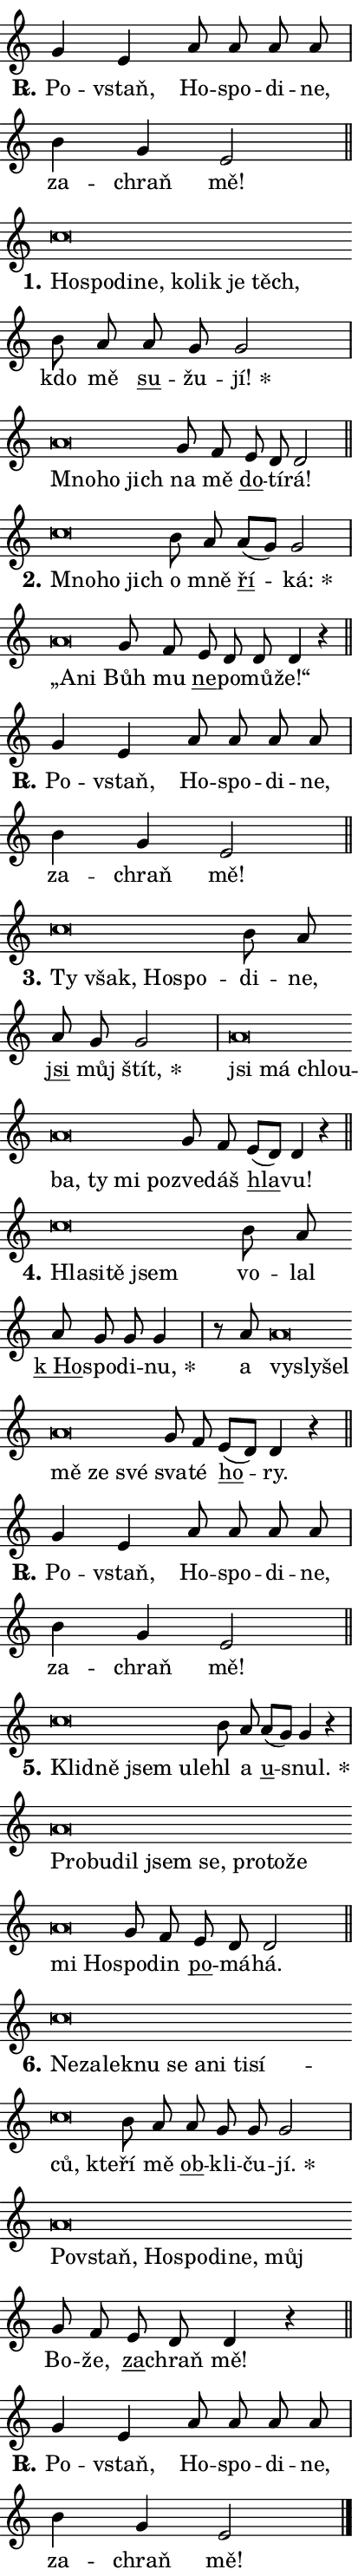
\version "2.24.0"
\header { tagline = "" }
\paper {
  indent = 0\cm
  top-margin = 0\cm
  right-margin = 0.13\cm % to fit lyric hyphens
  bottom-margin = 0\cm
  left-margin = 0\cm
  paper-width = 7\cm
  page-breaking = #ly:one-page-breaking
  system-system-spacing.basic-distance = #11
  score-system-spacing.basic-distance = #11
  ragged-last = ##f
}


%% Author: Thomas Morley
%% https://lists.gnu.org/archive/html/lilypond-user/2020-05/msg00002.html
#(define (line-position grob)
"Returns position of @var[grob} in current system:
   @code{'start}, if at first time-step
   @code{'end}, if at last time-step
   @code{'middle} otherwise
"
  (let* ((col (ly:item-get-column grob))
         (ln (ly:grob-object col 'left-neighbor))
         (rn (ly:grob-object col 'right-neighbor))
         (col-to-check-left (if (ly:grob? ln) ln col))
         (col-to-check-right (if (ly:grob? rn) rn col))
         (break-dir-left
           (and
             (ly:grob-property col-to-check-left 'non-musical #f)
             (ly:item-break-dir col-to-check-left)))
         (break-dir-right
           (and
             (ly:grob-property col-to-check-right 'non-musical #f)
             (ly:item-break-dir col-to-check-right))))
        (cond ((eqv? 1 break-dir-left) 'start)
              ((eqv? -1 break-dir-right) 'end)
              (else 'middle))))

#(define (tranparent-at-line-position vctor)
  (lambda (grob)
  "Relying on @code{line-position} select the relevant enry from @var{vctor}.
Used to determine transparency,"
    (case (line-position grob)
      ((end) (not (vector-ref vctor 0)))
      ((middle) (not (vector-ref vctor 1)))
      ((start) (not (vector-ref vctor 2))))))

noteHeadBreakVisibility =
#(define-music-function (break-visibility)(vector?)
"Makes @code{NoteHead}s transparent relying on @var{break-visibility}"
#{
  \override NoteHead.transparent =
    #(tranparent-at-line-position break-visibility)
#})

#(define delete-ledgers-for-transparent-note-heads
  (lambda (grob)
    "Reads whether a @code{NoteHead} is transparent.
If so this @code{NoteHead} is removed from @code{'note-heads} from
@var{grob}, which is supposed to be @code{LedgerLineSpanner}.
As a result ledgers are not printed for this @code{NoteHead}"
    (let* ((nhds-array (ly:grob-object grob 'note-heads))
           (nhds-list
             (if (ly:grob-array? nhds-array)
                 (ly:grob-array->list nhds-array)
                 '()))
           ;; Relies on the transparent-property being done before
           ;; Staff.LedgerLineSpanner.after-line-breaking is executed.
           ;; This is fragile ...
           (to-keep
             (remove
               (lambda (nhd)
                 (ly:grob-property nhd 'transparent #f))
               nhds-list)))
      ;; TODO find a better method to iterate over grob-arrays, similiar
      ;; to filter/remove etc for lists
      ;; For now rebuilt from scratch
      (set! (ly:grob-object grob 'note-heads)  '())
      (for-each
        (lambda (nhd)
          (ly:pointer-group-interface::add-grob grob 'note-heads nhd))
        to-keep))))

squashNotes = {
  \override NoteHead.X-extent = #'(-0.2 . 0.2)
  \override NoteHead.Y-extent = #'(-0.75 . 0)
  \override NoteHead.stencil =
    #(lambda (grob)
       (let ((pos (ly:grob-property grob 'staff-position)))
         (begin
           (if (< pos -7) (display "ERROR: Lower brevis then expected\n") (display "OK: Expected brevis position\n"))
           (if (<= pos -6) ly:text-interface::print ly:note-head::print))))
}
unSquashNotes = {
  \revert NoteHead.X-extent
  \revert NoteHead.Y-extent
  \revert NoteHead.stencil
}

hideNotes = \noteHeadBreakVisibility #begin-of-line-visible
unHideNotes = \noteHeadBreakVisibility #all-visible

% work-around for resetting accidentals
% https://lilypond.org/doc/v2.23/Documentation/notation/displaying-rhythms#unmetered-music
cadenzaMeasure = {
  \cadenzaOff
  \partial 1024 s1024
  \cadenzaOn
}

#(define-markup-command (accent layout props text) (markup?)
  "Underline accented syllable"
  (interpret-markup layout props
    #{\markup \override #'(offset . 4.3) \underline { #text }#}))

responsum = \markup \concat {
  "R" \hspace #-1.05 \path #0.1 #'((moveto 0 0.07) (lineto 0.9 0.8)) \hspace #0.05 "."
}

spaceSize = #0.6828661417322834 % exact space size for TeX Gyre Schola

\layout {
  \context {
    \Staff
    \remove "Time_signature_engraver"
    \override LedgerLineSpanner.after-line-breaking = #delete-ledgers-for-transparent-note-heads
  }
  \context {
    \Lyrics {
      \override LyricSpace.minimum-distance = \spaceSize
      \override LyricText.font-name = #"TeX Gyre Schola"
      \override LyricText.font-size = 1
      \override StanzaNumber.font-name = #"TeX Gyre Schola Bold"
      \override StanzaNumber.font-size = 1
    }
  }
  \context {
    \Score 
    \override NoteHead.text =
      #(lambda (grob) 
        (let ((pos (ly:grob-property grob 'staff-position)))
          #{\markup {
            \combine
              \halign #-0.55 \raise #(if (= pos -6) 0 0.5) \override #'(thickness . 2) \draw-line #'(3.2 . 0)
              \musicglyph "noteheads.sM1"
          }#}))
  }
}

% magnetic-lyrics.ily
%
%   written by
%     Jean Abou Samra <jean@abou-samra.fr>
%     Werner Lemberg <wl@gnu.org>
%
%   adapted by
%     Jiri Hon <jiri.hon@gmail.com>
%
% Version 2022-Apr-15

% https://www.mail-archive.com/lilypond-user@gnu.org/msg149350.html

#(define (Left_hyphen_pointer_engraver context)
   "Collect syllable-hyphen-syllable occurrences in lyrics and store
them in properties.  This engraver only looks to the left.  For
example, if the lyrics input is @code{foo -- bar}, it does the
following.

@itemize @bullet
@item
Set the @code{text} property of the @code{LyricHyphen} grob between
@q{foo} and @q{bar} to @code{foo}.

@item
Set the @code{left-hyphen} property of the @code{LyricText} grob with
text @q{foo} to the @code{LyricHyphen} grob between @q{foo} and
@q{bar}.
@end itemize

Use this auxiliary engraver in combination with the
@code{lyric-@/text::@/apply-@/magnetic-@/offset!} hook."
   (let ((hyphen #f)
         (text #f))
     (make-engraver
      (acknowledgers
       ((lyric-syllable-interface engraver grob source-engraver)
        (set! text grob)))
      (end-acknowledgers
       ((lyric-hyphen-interface engraver grob source-engraver)
        ;(when (not (grob::has-interface grob 'lyric-space-interface))
          (set! hyphen grob)));)
      ((stop-translation-timestep engraver)
       (when (and text hyphen)
         (ly:grob-set-object! text 'left-hyphen hyphen))
       (set! text #f)
       (set! hyphen #f)))))

#(define (lyric-text::apply-magnetic-offset! grob)
   "If the space between two syllables is less than the value in
property @code{LyricText@/.details@/.squash-threshold}, move the right
syllable to the left so that it gets concatenated with the left
syllable.

Use this function as a hook for
@code{LyricText@/.after-@/line-@/breaking} if the
@code{Left_@/hyphen_@/pointer_@/engraver} is active."
   (let ((hyphen (ly:grob-object grob 'left-hyphen #f)))
     (when hyphen
       (let ((left-text (ly:spanner-bound hyphen LEFT)))
         (when (grob::has-interface left-text 'lyric-syllable-interface)
           (let* ((common (ly:grob-common-refpoint grob left-text X))
                  (this-x-ext (ly:grob-extent grob common X))
                  (left-x-ext
                   (begin
                     ;; Trigger magnetism for left-text.
                     (ly:grob-property left-text 'after-line-breaking)
                     (ly:grob-extent left-text common X)))
                  ;; `delta` is the gap width between two syllables.
                  (delta (- (interval-start this-x-ext)
                            (interval-end left-x-ext)))
                  (details (ly:grob-property grob 'details))
                  (threshold (assoc-get 'squash-threshold details 0.2)))
             (when (< delta threshold)
               (let* (;; We have to manipulate the input text so that
                      ;; ligatures crossing syllable boundaries are not
                      ;; disabled.  For languages based on the Latin
                      ;; script this is essentially a beautification.
                      ;; However, for non-Western scripts it can be a
                      ;; necessity.
                      (lt (ly:grob-property left-text 'text))
                      (rt (ly:grob-property grob 'text))
                      (is-space (grob::has-interface hyphen 'lyric-space-interface))
                      (space (if is-space " " ""))
                      (extra-delta (if is-space spaceSize 0))
                      ;; Append new syllable.
                      (ltrt-space (if (and (string? lt) (string? rt))
                                (string-append lt space rt)
                                (make-concat-markup (list lt space rt))))
                      ;; Right-align `ltrt` to the right side.
                      (ltrt-space-markup (grob-interpret-markup
                               grob
                               (make-translate-markup
                                (cons (interval-length this-x-ext) 0)
                                (make-right-align-markup ltrt-space)))))
                 (begin
                   ;; Don't print `left-text`.
                   (ly:grob-set-property! left-text 'stencil #f)
                   ;; Set text and stencil (which holds all collected
                   ;; syllables so far) and shift it to the left.
                   (ly:grob-set-property! grob 'text ltrt-space)
                   (ly:grob-set-property! grob 'stencil ltrt-space-markup)
                   (ly:grob-translate-axis! grob (- (- delta extra-delta)) X))))))))))


#(define (lyric-hyphen::displace-bounds-first grob)
   ;; Make very sure this callback isn't triggered too early.
   (let ((left (ly:spanner-bound grob LEFT))
         (right (ly:spanner-bound grob RIGHT)))
     (ly:grob-property left 'after-line-breaking)
     (ly:grob-property right 'after-line-breaking)
     (ly:lyric-hyphen::print grob)))

squashThreshold = #0.4

\layout {
  \context {
    \Lyrics
    \consists #Left_hyphen_pointer_engraver
    \override LyricText.after-line-breaking =
      #lyric-text::apply-magnetic-offset!
    \override LyricHyphen.stencil = #lyric-hyphen::displace-bounds-first
    \override LyricText.details.squash-threshold = \squashThreshold
    \override LyricHyphen.minimum-distance = 0
    \override LyricHyphen.minimum-length = \squashThreshold
  }
}

squashText = \override LyricText.details.squash-threshold = 9999
unSquashText = \override LyricText.details.squash-threshold = \squashThreshold

leftText = \override LyricText.self-alignment-X = #LEFT
unLeftText = \revert LyricText.self-alignment-X

starOffset = #(lambda (grob) 
                (let ((x_offset (ly:self-alignment-interface::aligned-on-x-parent grob)))
                  (if (= x_offset 0) 0 (+ x_offset 1.2))))

star = #(define-music-function (syllable)(string?)
"Append star separator at the end of a syllable"
#{
  \once \override LyricText.X-offset = #starOffset
  \lyricmode { \markup {
    #syllable
    \override #'((font-name . "TeX Gyre Schola Bold")) \hspace #0.2 \lower #0.65 \larger "*"
  } }
#})

starAccent = #(define-music-function (syllable)(string?)
"Append star separator at the end of a syllable and make accent"
#{
  \once \override LyricText.X-offset = #starOffset
  \lyricmode { \markup {
    \accent #syllable
    \override #'((font-name . "TeX Gyre Schola Bold")) \hspace #0.2 \lower #0.65 \larger "*"
  } }
#})

breath = #(define-music-function (syllable)(string?)
"Append breathing indicator at the end of a syllable"
#{
  \lyricmode { \markup { #syllable "+" } }
#})

optionalBreath = #(define-music-function (syllable)(string?)
"Append optional breathing indicator at the end of a syllable"
#{
  \lyricmode { \markup { #syllable "(+)" } }
#})


\score {
    <<
        \new Voice = "melody" { \cadenzaOn \key c \major \relative { g'4 e a8 a a a \cadenzaMeasure \bar "|" b4 g e2 \cadenzaMeasure \bar "||" \break } }
        \new Lyrics \lyricsto "melody" { \lyricmode { \set stanza = \responsum
Po -- vstaň, Ho -- spo -- di -- ne, za -- chraň mě! } }
    >>
    \layout {}
}

\score {
    <<
        \new Voice = "melody" { \cadenzaOn \key c \major \relative { \squashNotes c''\breve*1/16 \hideNotes \breve*1/16 \bar "" \breve*1/16 \bar "" \breve*1/16 \bar "" \breve*1/16 \bar "" \breve*1/16 \bar "" \breve*1/16 \breve*1/16 \bar "" \unHideNotes \unSquashNotes b8 a \bar "" a g g2 \cadenzaMeasure \bar "|" \squashNotes a\breve*1/16 \hideNotes \breve*1/16 \breve*1/16 \bar "" \unHideNotes \unSquashNotes g8 f \bar "" e d d2 \cadenzaMeasure \bar "||" \break } }
        \new Lyrics \lyricsto "melody" { \lyricmode { \set stanza = "1."
\leftText Ho -- \squashText spo -- di -- ne, ko -- lik je těch, \unLeftText \unSquashText kdo mě \markup \accent su -- žu -- \star jí! \leftText Mno -- \squashText ho jich \unLeftText \unSquashText na mě \markup \accent do -- tí -- rá! } }
    >>
    \layout {}
}

\score {
    <<
        \new Voice = "melody" { \cadenzaOn \key c \major \relative { \squashNotes c''\breve*1/16 \hideNotes \breve*1/16 \breve*1/16 \bar "" \unHideNotes \unSquashNotes b8 a \bar "" a[( g)] g2 \cadenzaMeasure \bar "|" \squashNotes a\breve*1/16 \hideNotes \breve*1/16 \bar "" \unHideNotes \unSquashNotes g8 f \bar "" e d d d4 r \cadenzaMeasure \bar "||" \break } }
        \new Lyrics \lyricsto "melody" { \lyricmode { \set stanza = "2."
\leftText Mno -- \squashText ho jich \unLeftText \unSquashText o mně \markup \accent ří -- \star ká: \leftText „A -- \squashText ni \unLeftText \unSquashText Bůh mu \markup \accent ne -- po -- mů -- že!“ } }
    >>
    \layout {}
}

\score {
    <<
        \new Voice = "melody" { \cadenzaOn \key c \major \relative { g'4 e a8 a a a \cadenzaMeasure \bar "|" b4 g e2 \cadenzaMeasure \bar "||" \break } }
        \new Lyrics \lyricsto "melody" { \lyricmode { \set stanza = \responsum
Po -- vstaň, Ho -- spo -- di -- ne, za -- chraň mě! } }
    >>
    \layout {}
}

\score {
    <<
        \new Voice = "melody" { \cadenzaOn \key c \major \relative { \squashNotes c''\breve*1/16 \hideNotes \breve*1/16 \bar "" \breve*1/16 \breve*1/16 \bar "" \unHideNotes \unSquashNotes b8 a \bar "" a g g2 \cadenzaMeasure \bar "|" \squashNotes a\breve*1/16 \hideNotes \breve*1/16 \bar "" \breve*1/16 \bar "" \breve*1/16 \bar "" \breve*1/16 \bar "" \breve*1/16 \breve*1/16 \bar "" \unHideNotes \unSquashNotes g8 f \bar "" e[( d)] d4 r \cadenzaMeasure \bar "||" \break } }
        \new Lyrics \lyricsto "melody" { \lyricmode { \set stanza = "3."
\leftText Ty \squashText však, Ho -- spo -- \unLeftText \unSquashText di -- ne, \markup \accent jsi můj \star štít, \leftText jsi \squashText má chlou -- ba, ty mi po -- \unLeftText \unSquashText zve -- dáš \markup \accent hla -- vu! } }
    >>
    \layout {}
}

\score {
    <<
        \new Voice = "melody" { \cadenzaOn \key c \major \relative { \squashNotes c''\breve*1/16 \hideNotes \breve*1/16 \bar "" \breve*1/16 \breve*1/16 \bar "" \unHideNotes \unSquashNotes b8 a \bar "" a g g g4 \cadenzaMeasure \bar "|" r8 a8 \squashNotes a\breve*1/16 \hideNotes \breve*1/16 \bar "" \breve*1/16 \bar "" \breve*1/16 \bar "" \breve*1/16 \breve*1/16 \bar "" \unHideNotes \unSquashNotes g8 f \bar "" e[( d)] d4 r \cadenzaMeasure \bar "||" \break } }
        \new Lyrics \lyricsto "melody" { \lyricmode { \set stanza = "4."
\leftText Hla -- \squashText si -- tě jsem \unLeftText \unSquashText vo -- lal \markup \accent "k Ho" -- spo -- di -- \star nu, a \leftText vy -- \squashText sly -- šel mě ze své \unLeftText \unSquashText sva -- té \markup \accent ho -- ry. } }
    >>
    \layout {}
}

\score {
    <<
        \new Voice = "melody" { \cadenzaOn \key c \major \relative { g'4 e a8 a a a \cadenzaMeasure \bar "|" b4 g e2 \cadenzaMeasure \bar "||" \break } }
        \new Lyrics \lyricsto "melody" { \lyricmode { \set stanza = \responsum
Po -- vstaň, Ho -- spo -- di -- ne, za -- chraň mě! } }
    >>
    \layout {}
}

\score {
    <<
        \new Voice = "melody" { \cadenzaOn \key c \major \relative { \squashNotes c''\breve*1/16 \hideNotes \breve*1/16 \bar "" \breve*1/16 \bar "" \breve*1/16 \breve*1/16 \bar "" \unHideNotes \unSquashNotes b8 a \bar "" a[( g)] g4 r \cadenzaMeasure \bar "|" \squashNotes a\breve*1/16 \hideNotes \breve*1/16 \bar "" \breve*1/16 \bar "" \breve*1/16 \bar "" \breve*1/16 \bar "" \breve*1/16 \bar "" \breve*1/16 \bar "" \breve*1/16 \bar "" \breve*1/16 \breve*1/16 \bar "" \unHideNotes \unSquashNotes g8 f \bar "" e d d2 \cadenzaMeasure \bar "||" \break } }
        \new Lyrics \lyricsto "melody" { \lyricmode { \set stanza = "5."
\leftText Klid -- \squashText ně jsem u -- le -- \unLeftText \unSquashText hl a \markup \accent u -- \star snul. \leftText Pro -- \squashText bu -- dil jsem se, pro -- to -- že mi Ho -- \unLeftText \unSquashText spo -- din \markup \accent po -- má -- há. } }
    >>
    \layout {}
}

\score {
    <<
        \new Voice = "melody" { \cadenzaOn \key c \major \relative { \squashNotes c''\breve*1/16 \hideNotes \breve*1/16 \bar "" \breve*1/16 \bar "" \breve*1/16 \bar "" \breve*1/16 \bar "" \breve*1/16 \bar "" \breve*1/16 \bar "" \breve*1/16 \bar "" \breve*1/16 \bar "" \breve*1/16 \breve*1/16 \bar "" \unHideNotes \unSquashNotes b8 a \bar "" a g g g2 \cadenzaMeasure \bar "|" \squashNotes a\breve*1/16 \hideNotes \breve*1/16 \bar "" \breve*1/16 \bar "" \breve*1/16 \bar "" \breve*1/16 \bar "" \breve*1/16 \breve*1/16 \bar "" \unHideNotes \unSquashNotes g8 f \bar "" e d d4 r \cadenzaMeasure \bar "||" \break } }
        \new Lyrics \lyricsto "melody" { \lyricmode { \set stanza = "6."
\leftText Ne -- \squashText za -- lek -- nu se a -- ni ti -- sí -- ců, kte -- \unLeftText \unSquashText ří mě \markup \accent ob -- kli -- ču -- \star jí. \leftText Po -- \squashText vstaň, Ho -- spo -- di -- ne, můj \unLeftText \unSquashText Bo -- že, \markup \accent za -- chraň mě! } }
    >>
    \layout {}
}

\score {
    <<
        \new Voice = "melody" { \cadenzaOn \key c \major \relative { g'4 e a8 a a a \cadenzaMeasure \bar "|" b4 g e2 \cadenzaMeasure \bar "||" \break } \bar "|." }
        \new Lyrics \lyricsto "melody" { \lyricmode { \set stanza = \responsum
Po -- vstaň, Ho -- spo -- di -- ne, za -- chraň mě! } }
    >>
    \layout {}
}
